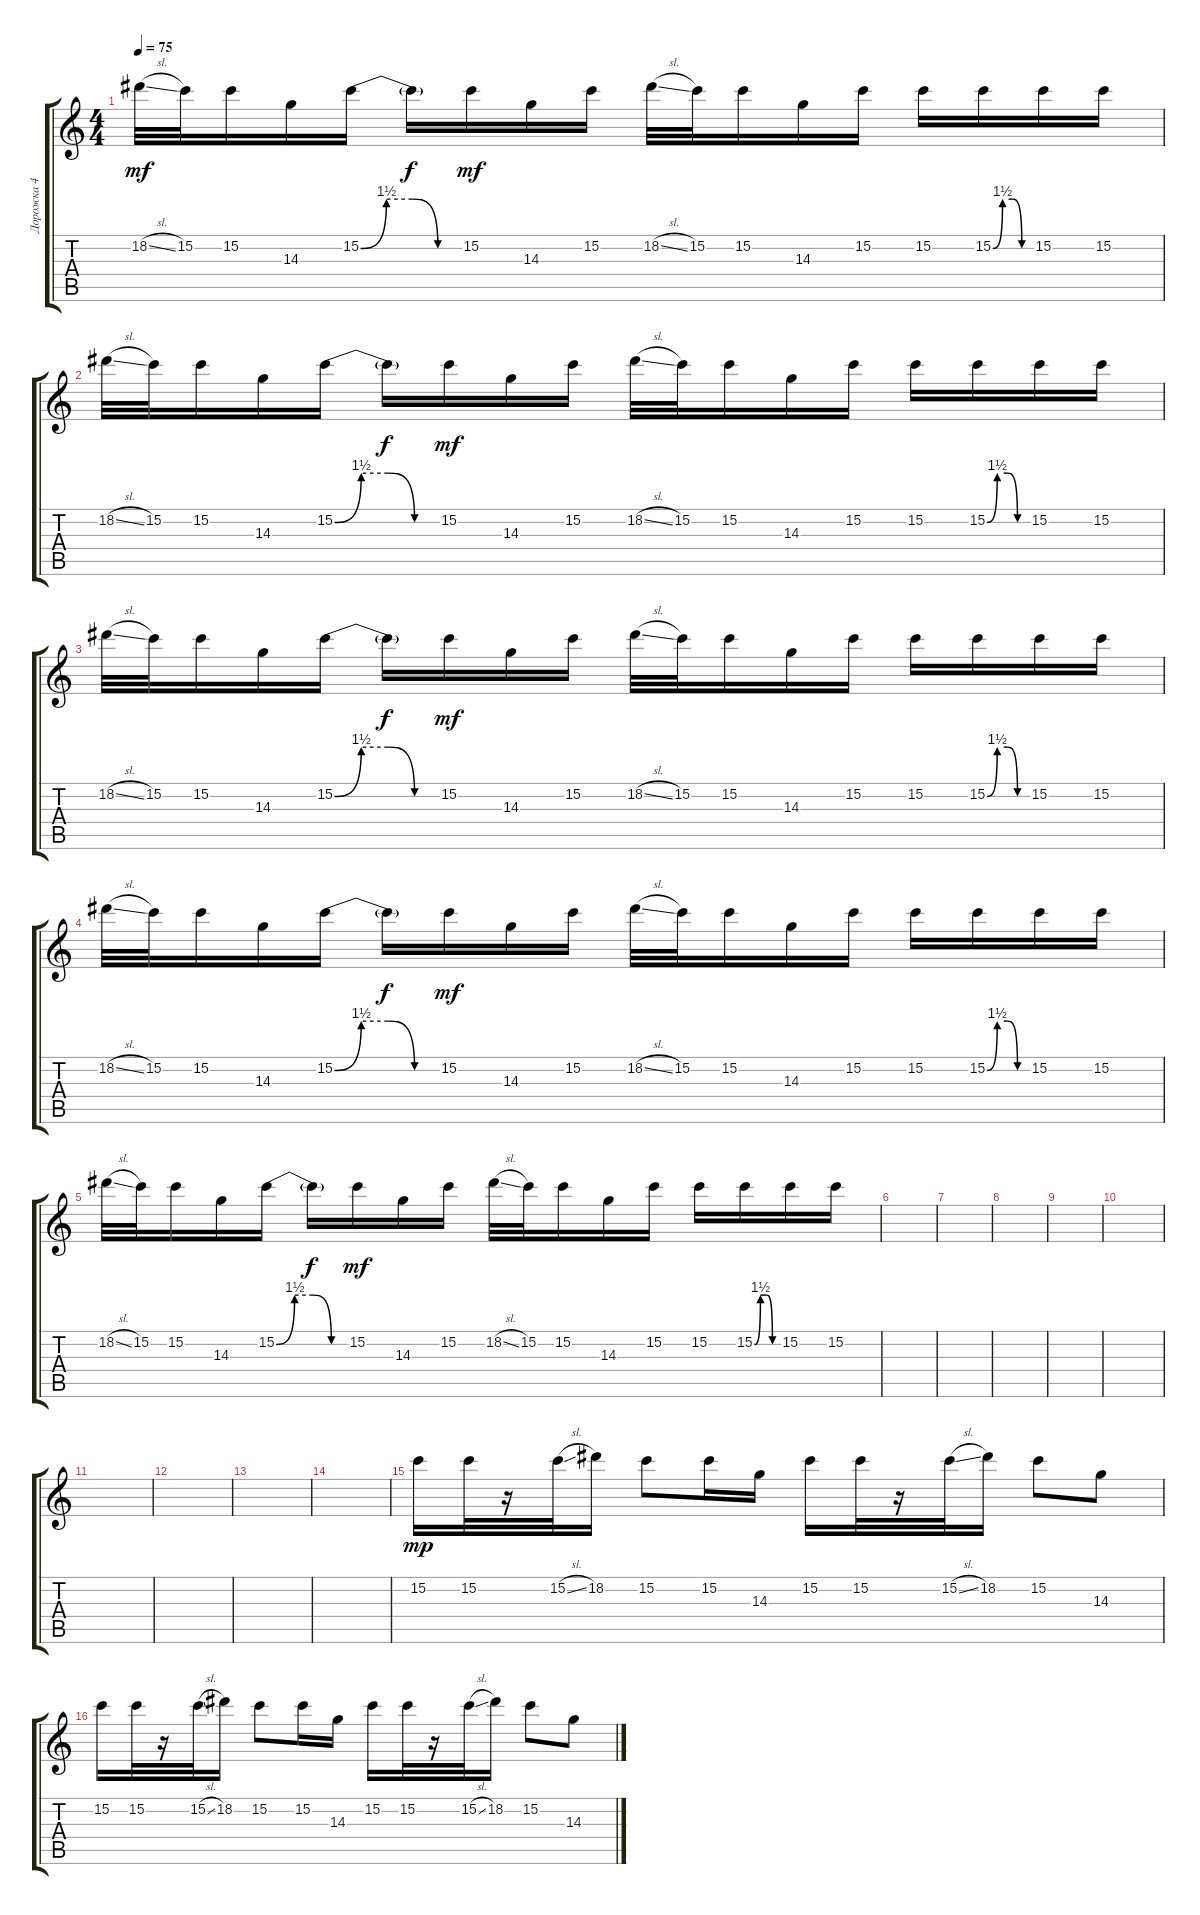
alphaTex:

\track ("Дорожка 4" "Дорожка 4") {instrument distortionguitar}
\staff {score tabs}
\tuning (D4 A3 F3 C3 G2 C2) {hide}
\ts (4 4)
\tempo 75
\clef g2
\ks c
18.2{sl}.32{dy mf} 15.2.32 15.2.16 14.3.16 15.2{be (custom 0 0 15 6 30 6 45 0 60 0)}.16 15.2{t}.16{dy f} 15.2.16{dy mf} 14.3.16 15.2.16 18.2{sl}.32 15.2.32 15.2.16 14.3.16 15.2.16 15.2.16 15.2{be (custom 0 0 15 6 30 6 45 0 60 0)}.16 15.2.16 15.2.16 |
18.2{sl}.32 15.2.32 15.2.16 14.3.16 15.2{be (custom 0 0 15 6 30 6 45 0 60 0)}.16 15.2{t}.16{dy f} 15.2.16{dy mf} 14.3.16 15.2.16 18.2{sl}.32 15.2.32 15.2.16 14.3.16 15.2.16 15.2.16 15.2{be (custom 0 0 15 6 30 6 45 0 60 0)}.16 15.2.16 15.2.16 |
18.2{sl}.32 15.2.32 15.2.16 14.3.16 15.2{be (custom 0 0 15 6 30 6 45 0 60 0)}.16 15.2{t}.16{dy f} 15.2.16{dy mf} 14.3.16 15.2.16 18.2{sl}.32 15.2.32 15.2.16 14.3.16 15.2.16 15.2.16 15.2{be (custom 0 0 15 6 30 6 45 0 60 0)}.16 15.2.16 15.2.16 |
18.2{sl}.32 15.2.32 15.2.16 14.3.16 15.2{be (custom 0 0 15 6 30 6 45 0 60 0)}.16 15.2{t}.16{dy f} 15.2.16{dy mf} 14.3.16 15.2.16 18.2{sl}.32 15.2.32 15.2.16 14.3.16 15.2.16 15.2.16 15.2{be (custom 0 0 15 6 30 6 45 0 60 0)}.16 15.2.16 15.2.16 |
18.2{sl}.32 15.2.32 15.2.16 14.3.16 15.2{be (custom 0 0 15 6 30 6 45 0 60 0)}.16 15.2{t}.16{dy f} 15.2.16{dy mf} 14.3.16 15.2.16 18.2{sl}.32 15.2.32 15.2.16 14.3.16 15.2.16 15.2.16 15.2{be (custom 0 0 15 6 30 6 45 0 60 0)}.16 15.2.16 15.2.16 |
|
|
|
|
|
|
|
|
|
15.2.16{dy mp} 15.2.32 r.16 15.2{sl}.32 18.2.16 15.2.8 15.2.16 14.3.16 15.2.16 15.2.32 r.16 15.2{sl}.32 18.2.16 15.2.8 14.3.8 |
15.2.16 15.2.32 r.16 15.2{sl}.32 18.2.16 15.2.8 15.2.16 14.3.16 15.2.16 15.2.32 r.16 15.2{sl}.32 18.2.16 15.2.8 14.3.8
